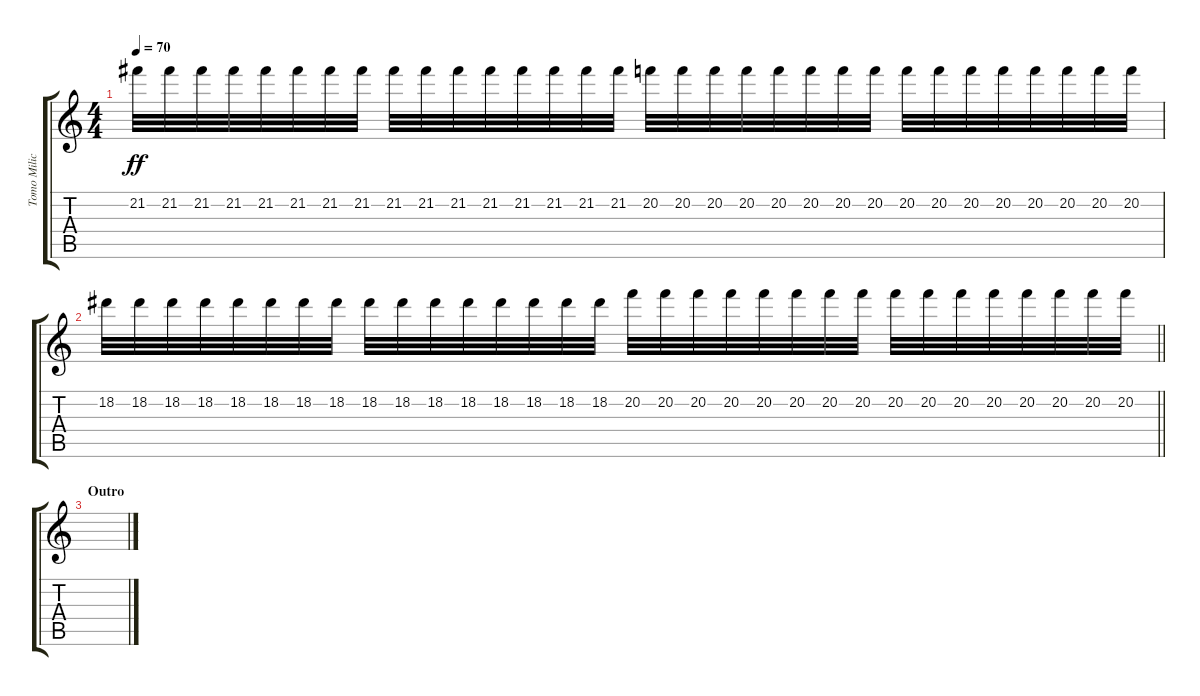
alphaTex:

\track ("Tomo Milicevic - Guitar" "Tomo Milic") {instrument overdrivenguitar}
\staff {score tabs}
\tuning (D4 A3 F3 C3 G2 C2) {hide}
\ts (4 4)
\tempo 70
\clef g2
\ks c
21.2.32{dy ff} 21.2.32 21.2.32 21.2.32 21.2.32 21.2.32 21.2.32 21.2.32 21.2.32 21.2.32 21.2.32 21.2.32 21.2.32 21.2.32 21.2.32 21.2.32 20.2.32 20.2.32 20.2.32 20.2.32 20.2.32 20.2.32 20.2.32 20.2.32 20.2.32 20.2.32 20.2.32 20.2.32 20.2.32 20.2.32 20.2.32 20.2.32 |
\barLineRight lightlight
18.2.32 18.2.32 18.2.32 18.2.32 18.2.32 18.2.32 18.2.32 18.2.32 18.2.32 18.2.32 18.2.32 18.2.32 18.2.32 18.2.32 18.2.32 18.2.32 20.2.32 20.2.32 20.2.32 20.2.32 20.2.32 20.2.32 20.2.32 20.2.32 20.2.32 20.2.32 20.2.32 20.2.32 20.2.32 20.2.32 20.2.32 20.2.32 |
\section ("" "Outro")
